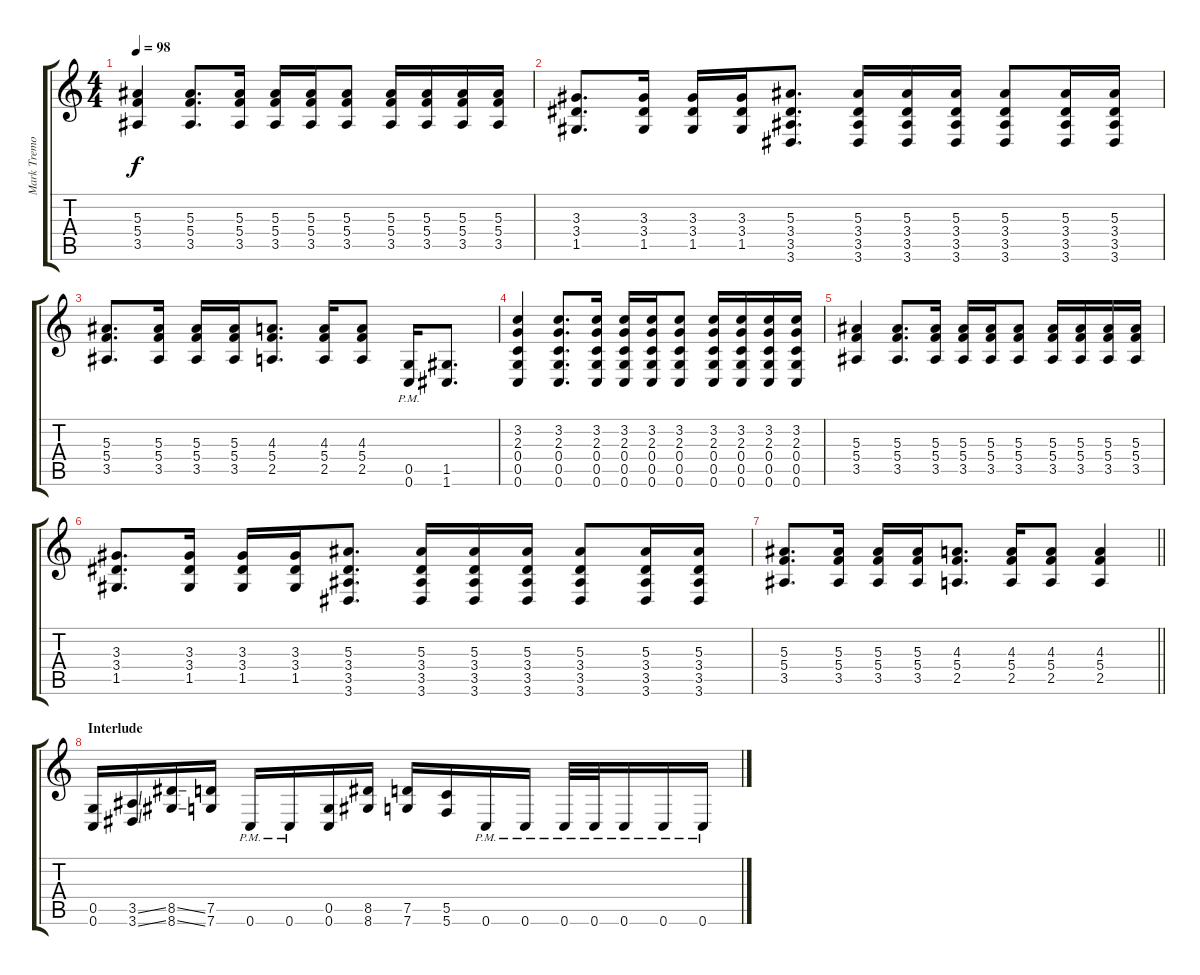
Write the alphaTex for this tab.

\track ("Mark Tremonti" "Mark Tremo") {instrument distortionguitar}
\staff {score tabs}
\tuning (D4 A3 F3 C3 G2 C2) {hide}
\ts (4 4)
\tempo 98
\clef g2
\ks c
(5.3 5.4 3.5).4{dy f} (5.3 5.4 3.5).8{d} (5.3 5.4 3.5).16 (5.3 5.4 3.5).16 (5.3 5.4 3.5).16 (5.3 5.4 3.5).8 (5.3 5.4 3.5).16 (5.3 5.4 3.5).16 (5.3 5.4 3.5).16 (5.3 5.4 3.5).16 |
(3.3 3.4 1.5).8{d} (3.3 3.4 1.5).16 (3.3 3.4 1.5).16 (3.3 3.4 1.5).16 (5.3 3.4 3.5 3.6).8{d} (5.3 3.4 3.5 3.6).16 (5.3 3.4 3.5 3.6).16 (5.3 3.4 3.5 3.6).16 (5.3 3.4 3.5 3.6).8 (5.3 3.4 3.5 3.6).16 (5.3 3.4 3.5 3.6).16 |
(5.3 5.4 3.5).8{d} (5.3 5.4 3.5).16 (5.3 5.4 3.5).16 (5.3 5.4 3.5).16 (4.3 5.4 2.5).8{d} (4.3 5.4 2.5).16 (4.3 5.4 2.5).8 (0.5{pm} 0.6{pm}).16 (1.5 1.6).8{d} |
(3.2 2.3 0.4 0.5 0.6).4 (3.2 2.3 0.4 0.5 0.6).8{d} (3.2 2.3 0.4 0.5 0.6).16 (3.2 2.3 0.4 0.5 0.6).16 (3.2 2.3 0.4 0.5 0.6).16 (3.2 2.3 0.4 0.5 0.6).8 (3.2 2.3 0.4 0.5 0.6).16 (3.2 2.3 0.4 0.5 0.6).16 (3.2 2.3 0.4 0.5 0.6).16 (3.2 2.3 0.4 0.5 0.6).16 |
(5.3 5.4 3.5).4 (5.3 5.4 3.5).8{d} (5.3 5.4 3.5).16 (5.3 5.4 3.5).16 (5.3 5.4 3.5).16 (5.3 5.4 3.5).8 (5.3 5.4 3.5).16 (5.3 5.4 3.5).16 (5.3 5.4 3.5).16 (5.3 5.4 3.5).16 |
(3.3 3.4 1.5).8{d} (3.3 3.4 1.5).16 (3.3 3.4 1.5).16 (3.3 3.4 1.5).16 (5.3 3.4 3.5 3.6).8{d} (5.3 3.4 3.5 3.6).16 (5.3 3.4 3.5 3.6).16 (5.3 3.4 3.5 3.6).16 (5.3 3.4 3.5 3.6).8 (5.3 3.4 3.5 3.6).16 (5.3 3.4 3.5 3.6).16 |
\barLineRight lightlight
(5.3 5.4 3.5).8{d} (5.3 5.4 3.5).16 (5.3 5.4 3.5).16 (5.3 5.4 3.5).16 (4.3 5.4 2.5).8{d} (4.3 5.4 2.5).16 (4.3 5.4 2.5).8 (4.3 5.4 2.5).4 |
\section ("" "Interlude")
(0.5 0.6).16 (3.5{ss} 3.6{ss}).16 (8.5{ss} 8.6{ss}).16 (7.5 7.6).16 0.6{pm}.16 0.6{pm}.16 (0.5 0.6).16 (8.5 8.6).16 (7.5 7.6).16 (5.5 5.6).16 0.6{pm}.16 0.6{pm}.16 0.6{pm}.32 0.6{pm}.32 0.6{pm}.16 0.6{pm}.16 0.6{pm}.16
